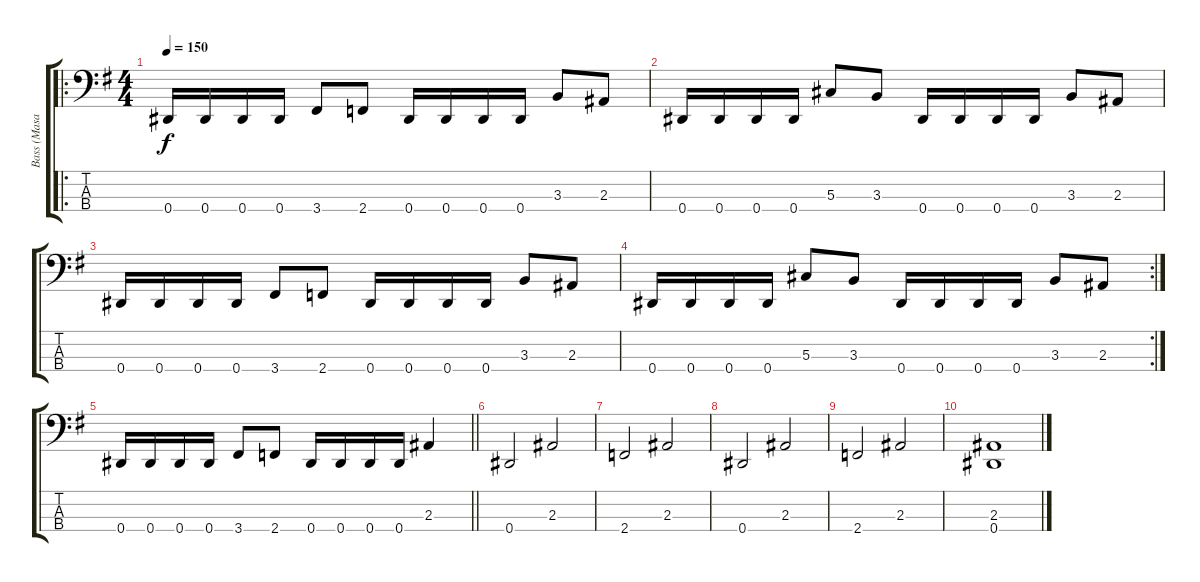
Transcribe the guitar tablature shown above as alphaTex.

\track ("Bass (Masaki)" "Bass (Masa") {instrument acousticguitarnylon}
\staff {score tabs}
\tuning (Gb2 Db2 Ab1 Eb1) {hide}
\ro
\ts (4 4)
\tempo 150
\clef f4
\ks g
0.4.16{dy f} 0.4.16 0.4.16 0.4.16 3.4.8 2.4.8 0.4.16 0.4.16 0.4.16 0.4.16 3.3.8 2.3.8 |
0.4.16 0.4.16 0.4.16 0.4.16 5.3.8 3.3.8 0.4.16 0.4.16 0.4.16 0.4.16 3.3.8 2.3.8 |
0.4.16 0.4.16 0.4.16 0.4.16 3.4.8 2.4.8 0.4.16 0.4.16 0.4.16 0.4.16 3.3.8 2.3.8 |
\rc 2
0.4.16 0.4.16 0.4.16 0.4.16 5.3.8 3.3.8 0.4.16 0.4.16 0.4.16 0.4.16 3.3.8 2.3.8 |
\barLineRight lightlight
0.4.16 0.4.16 0.4.16 0.4.16 3.4.8 2.4.8 0.4.16 0.4.16 0.4.16 0.4.16 2.3.4 |
0.4.2 2.3.2 |
2.4.2 2.3.2 |
0.4.2 2.3.2 |
2.4.2 2.3.2 |
(2.3 0.4).1
